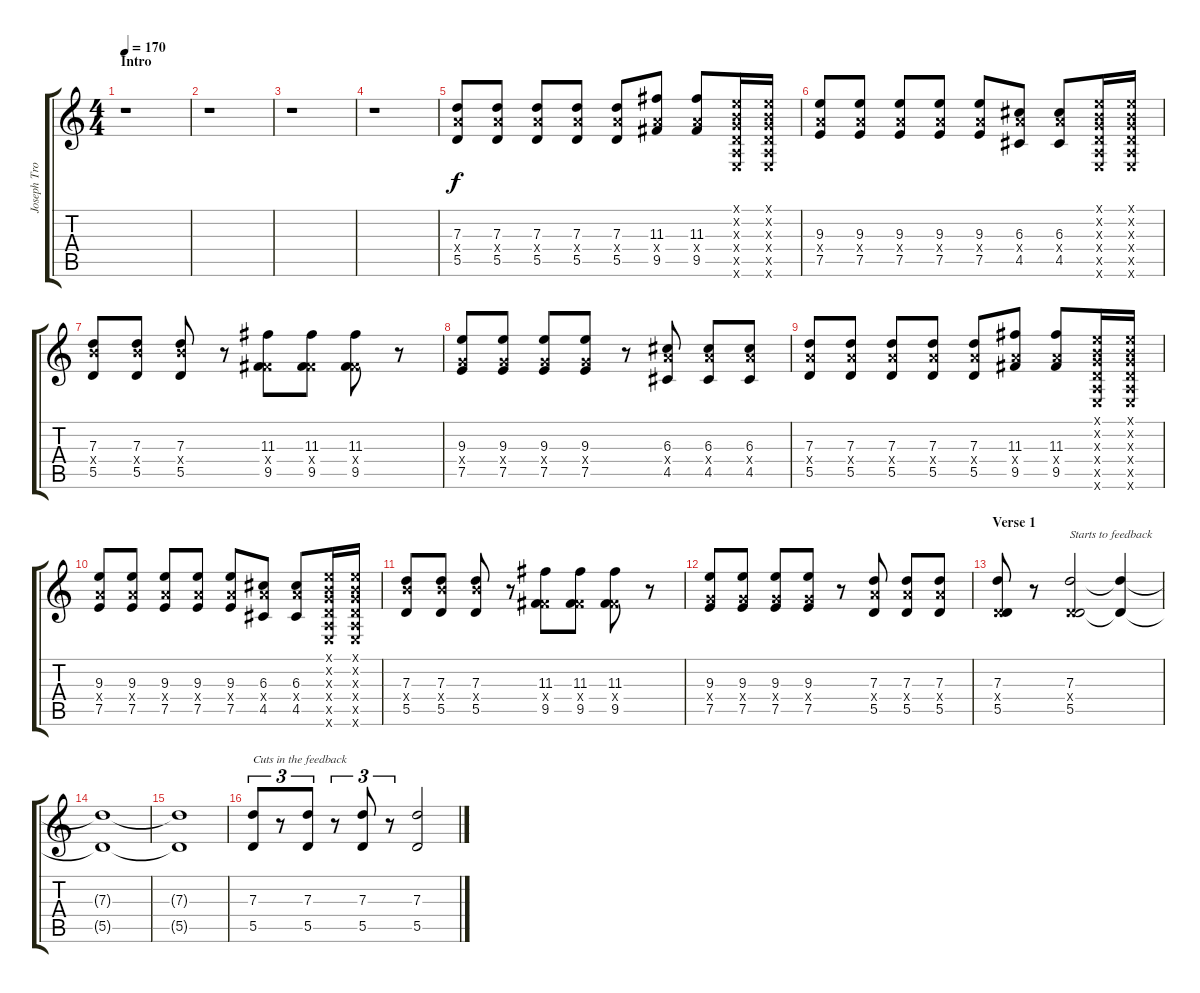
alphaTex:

\track ("Joseph Trohman (Lead Guitar)" "Joseph Tro") {instrument distortionguitar}
\staff {score tabs}
\tuning (E4 B3 G3 D3 A2 E2) {hide}
\ts (4 4)
\section ("" "Intro")
\tempo 170
\clef g2
\ks c
r.1{dy f instrument distortionguitar} |
r.1 |
r.1 |
r.1 |
(7.3 7.4{x} 5.5).8 (7.3 7.4{x} 5.5).8 (7.3 7.4{x} 5.5).8 (7.3 7.4{x} 5.5).8 (7.3 7.4{x} 5.5).8 (11.3 7.4{x} 9.5).8 (11.3 7.4{x} 9.5).8 (0.1{x} 0.2{x} 0.3{x} 0.4{x} 0.5{x} 0.6{x}).16 (0.1{x} 0.2{x} 0.3{x} 0.4{x} 0.5{x} 0.6{x}).16 |
(9.3 7.4{x} 7.5).8 (9.3 7.4{x} 7.5).8 (9.3 7.4{x} 7.5).8 (9.3 7.4{x} 7.5).8 (9.3 7.4{x} 7.5).8 (6.3 7.4{x} 4.5).8 (6.3 7.4{x} 4.5).8 (0.1{x} 0.2{x} 0.3{x} 0.4{x} 0.5{x} 0.6{x}).16 (0.1{x} 0.2{x} 0.3{x} 0.4{x} 0.5{x} 0.6{x}).16 |
(7.3 9.4{x} 5.5).8 (7.3 9.4{x} 5.5).8 (7.3 9.4{x} 5.5).8 r.8 (11.3 4.4{x} 9.5).8 (11.3 4.4{x} 9.5).8 (11.3 4.4{x} 9.5).8 r.8 |
(9.3 5.4{x} 7.5).8 (9.3 5.4{x} 7.5).8 (9.3 5.4{x} 7.5).8 (9.3 5.4{x} 7.5).8 r.8 (6.3 7.4{x} 4.5).8 (6.3 7.4{x} 4.5).8 (6.3 7.4{x} 4.5).8 |
(7.3 7.4{x} 5.5).8 (7.3 7.4{x} 5.5).8 (7.3 7.4{x} 5.5).8 (7.3 7.4{x} 5.5).8 (7.3 7.4{x} 5.5).8 (11.3 7.4{x} 9.5).8 (11.3 7.4{x} 9.5).8 (0.1{x} 0.2{x} 0.3{x} 0.4{x} 0.5{x} 0.6{x}).16 (0.1{x} 0.2{x} 0.3{x} 0.4{x} 0.5{x} 0.6{x}).16 |
(9.3 7.4{x} 7.5).8 (9.3 7.4{x} 7.5).8 (9.3 7.4{x} 7.5).8 (9.3 7.4{x} 7.5).8 (9.3 7.4{x} 7.5).8 (6.3 7.4{x} 4.5).8 (6.3 7.4{x} 4.5).8 (0.1{x} 0.2{x} 0.3{x} 0.4{x} 0.5{x} 0.6{x}).16 (0.1{x} 0.2{x} 0.3{x} 0.4{x} 0.5{x} 0.6{x}).16 |
(7.3 9.4{x} 5.5).8 (7.3 9.4{x} 5.5).8 (7.3 9.4{x} 5.5).8 r.8 (11.3 4.4{x} 9.5).8 (11.3 4.4{x} 9.5).8 (11.3 4.4{x} 9.5).8 r.8 |
(9.3 5.4{x} 7.5).8 (9.3 5.4{x} 7.5).8 (9.3 5.4{x} 7.5).8 (9.3 5.4{x} 7.5).8 r.8 (7.3 7.4{x} 5.5).8 (7.3 7.4{x} 5.5).8 (7.3 7.4{x} 5.5).8 |
\section ("" "Verse 1")
(7.3 0.4{x} 5.5).8 r.8 (7.3 0.4{x} 5.5).2{txt "Starts to feedback" volume 6} (7.3{t} 5.5{t}).4 |
(7.3{t} 5.5{t}).1 |
(7.3{t} 5.5{t}).1 |
(7.3 5.5).8{tu (3 2) txt "Cuts in the feedback" volume 6} r.8{tu (3 2)} (7.3 5.5).8{tu (3 2)} r.8{tu (3 2)} (7.3 5.5).8{tu (3 2)} r.8{tu (3 2)} (7.3 5.5).2
